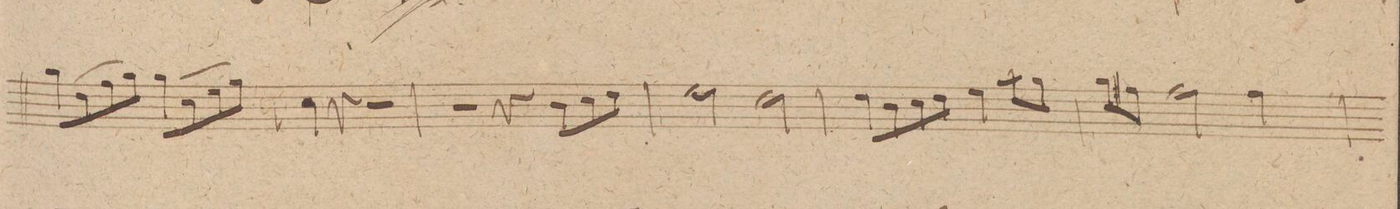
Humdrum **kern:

**kern	**dynam
*I"Clarnetto 1mo in A.	*
*clefG2	*
*k[f#c#g#]	*
*met(c|)	*
*M2/2	*
8ee\L	.
(8b\	.
8dd\	.
8ee\J)	.
8ee\L	.
(8a\	.
8cc#\	.
8ee\J)	.
=15	=15
4a\	.
4r	.
2r	.
=16	=16
2r	.
8r	.
8g#\L	.
8a\	.
8b\J	.
=17	=17
*2\right	*
2cc#\	.
2b\	.
=18	=18
8b\L	.
8g#\	.
8a\	.
8b\J	.
4cc#\	.
8ff#\L	.
8ee\J	.
=19	=19
8ee\L	.
8dd#X\J	.
2dd#\	.
4dd#\	.
=20	=20
*-	*-
